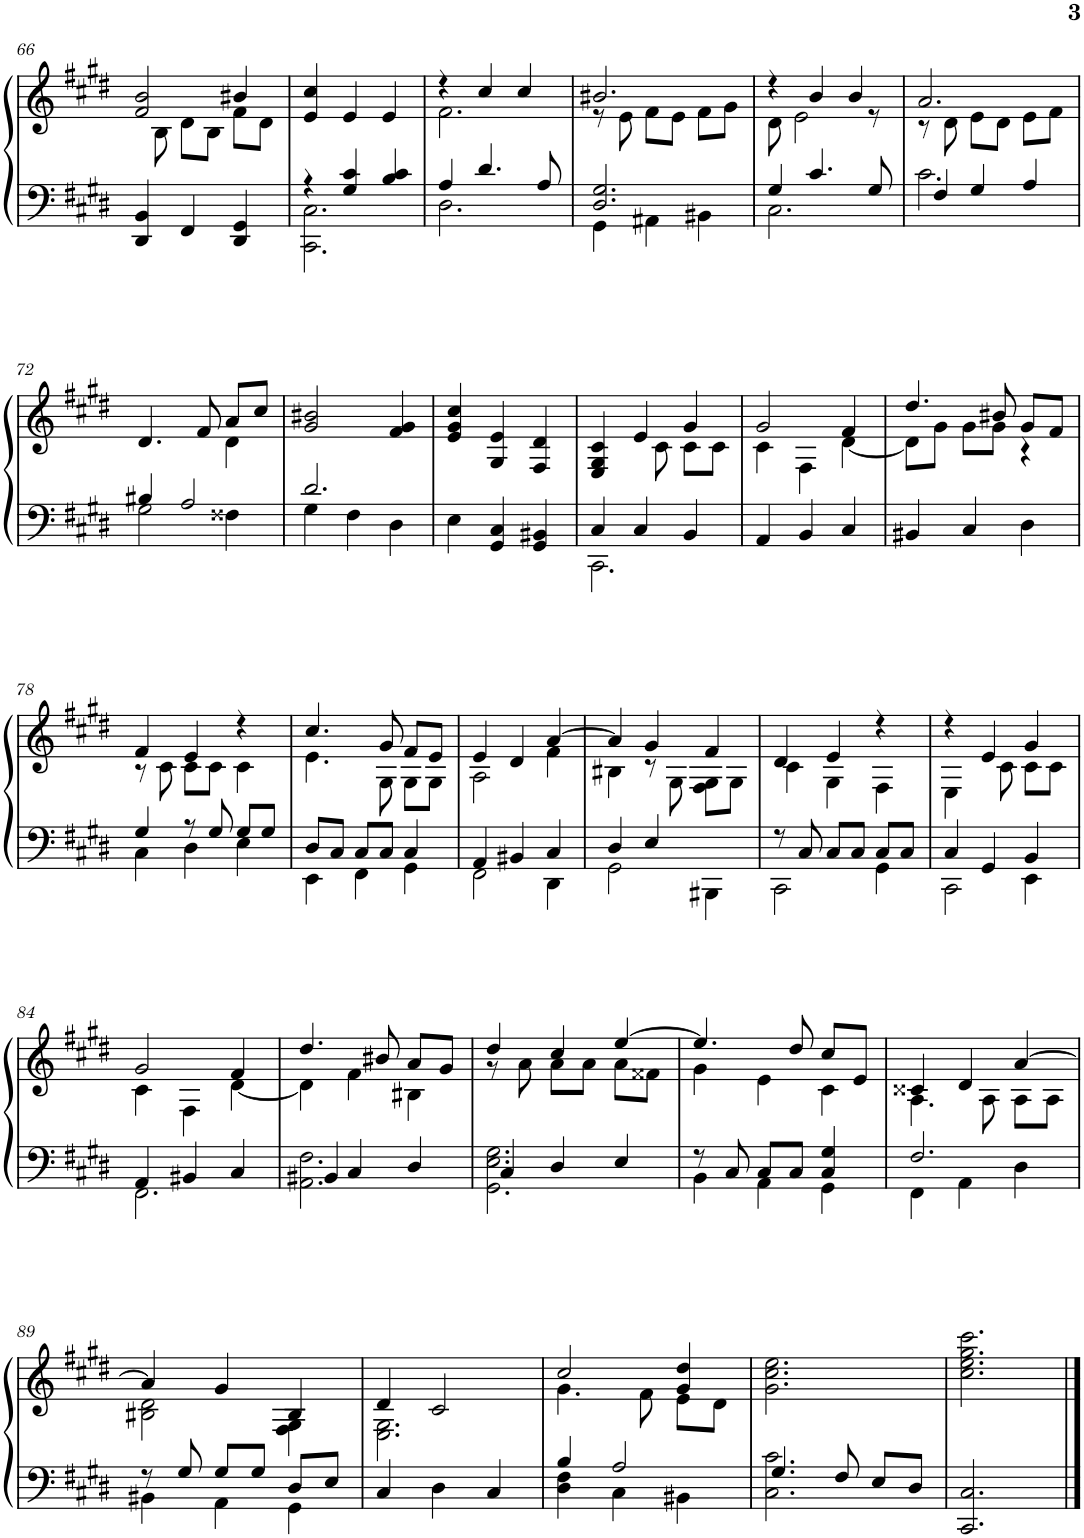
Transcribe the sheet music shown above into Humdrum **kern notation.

**kern	**kern
*part1	*part1
*staff2	*staff1
*I"Piano	*
*I'Pno.	*
!!LO:PB:g=z
*clefF4	*clefG2
*k[f#c#g#d#]	*k[f#c#g#d#]
*M3/4	*M3/4
=66	=66
*	*^
4DD#/ 4BB/	2f#/ 2b/	8ryy
.	.	8B\
4FF#/	.	8d#\L
.	.	8B\J
4DD#/ 4GG#/	4b#X/	8f#\L
.	.	8d#\J
*	*v	*v
=67	=67
*^	*
4r	2.CC#\ 2.C#\	4e/ 4cc#/
4G#/ 4c#/	.	4e/
4B/ 4c#/	.	4e/
=68	=68	=68
*	*	*^
4A/	2.D#\	4r	2.f#\
4.d#/	.	4cc#/	.
.	.	4cc#/	.
8A/	.	.	.
=69	=69	=69	=69
2.D#/ 2.G#/	4GG#\	2.b#X/	8r
.	.	.	8e\
.	4AA#X\	.	8f#\L
.	.	.	8e\J
.	4BB#X\	.	8f#\L
.	.	.	8g#\J
=70	=70	=70	=70
4G#/	2.C#\	4r	8d#\
.	.	.	2e\
4.c#/	.	4b/	.
.	.	4b/	.
8G#/	.	.	8r
=71	=71	=71	=71
4F#/	2.c#\	2.a/	8r
.	.	.	8d#\
4G#/	.	.	8e\L
.	.	.	8d#\J
4A/	.	.	8e\L
.	.	.	8f#\J
!!LO:LB:g=z	!!
=72	=72	=72	=72
4B#X/	2G#\	4.d#/	2ryy
2A/	.	.	.
.	.	8f#/	.
.	4F##X\	8a/L	4d#\
.	.	8cc#/J	.
*	*	*v	*v
=73	=73	=73
2.d#/	4G#\	2g#/ 2b#X/
.	4F#\	.
.	4D#\	4f#/ 4g#/
*v	*v	*
=74	=74
4E\	4e/ 4g#/ 4cc#/
4GG#/ 4C#/	4G#/ 4e/
4GG#/ 4BB#X/	4F#/ 4d#/
=75	=75
*^	*^
4C#/	2.CC#\	4E/ 4G#/ 4c#/	4.ryy
4C#/	.	4e/	.
.	.	.	8c#\
4BB/	.	4g#/	8c#\L
.	.	.	8c#\J
*v	*v	*	*
=76	=76	=76
4AA/	2g#/	4c#\
4BB/	.	4F#\
4C#/	4f#/	[4d#\
=77	=77	=77
4BB#X/	4.dd#/	8d#\L]
.	.	8g#\J
4C#/	.	8g#\L
.	8b#X/	8g#\J
4D#\	8g#/L	4r
.	8f#/J	.
!!LO:LB:g=z	!!
=78	=78	=78
*^	*	*
4G#/	4C#\	4f#/	8r
.	.	.	8c#\
8r	4D#\	4e/	8c#\L
8G#/	.	.	8c#\J
8G#/L	4E\	4r	4c#\
8G#/J	.	.	.
=79	=79	=79	=79
8D#/L	4EE\	4.cc#/	4.e\
8C#/J	.	.	.
8C#/L	4FF#\	.	.
8C#/J	.	8g#/	8G#\
4C#/	4GG#\	8f#/L	8G#\L
.	.	8e/J	8G#\J
=80	=80	=80	=80
4AA/	2FF#\	4e/	2A\
4BB#X/	.	4d#/	.
4C#/	4DD#\	[4a/	4f#\
=81	=81	=81	=81
4D#/	2GG#\	4a/]	4B#X\
4E/	.	4g#/	8r
.	.	.	8G#\
4ryy	4BBB#X\	4f#/	8F#\ 8G#\L
.	.	.	8G#\J
=82	=82	=82	=82
8r	2CC#\	4d#/	4c#\
8C#/	.	.	.
8C#/L	.	4e/	4G#\
8C#/J	.	.	.
8C#/L	4GG#\	4r	4F#\
8C#/J	.	.	.
=83	=83	=83	=83
4C#/	2CC#\	4r	4E\
4GG#/	.	4e/	8ryy
.	.	.	8c#\
4BB/	4EE\	4g#/	8c#\L
.	.	.	8c#\J
!!LO:LB:g=z	!!
=84	=84	=84	=84
4AA/	2.FF#\	2g#/	4c#\
4BB#X/	.	.	4F#\
4C#/	.	4f#/	[4d#\
=85	=85	=85	=85
4BB#X/	2.AA\ 2.F#\	4.dd#/	4d#\]
4C#/	.	.	4f#\
.	.	8b#X/	.
4D#/	.	8a/L	4B#X\
.	.	8g#/J	.
=86	=86	=86	=86
4C#/	2.GG#\ 2.E\ 2.G#\	4dd#/	8r
.	.	.	8a\
4D#/	.	4cc#/	8a\L
.	.	.	8a\J
4E/	.	[4ee/	8a\L
.	.	.	8f##X\J
=87	=87	=87	=87
8r	4BB\	4.ee/]	4g#\
8C#/	.	.	.
8C#/L	4AA\	.	4e\
8C#/J	.	8dd#/	.
4C#/ 4G#/	4GG#\	8cc#/L	4c#\
.	.	8e/J	.
=88	=88	=88	=88
2.F#/	4FF#\	4c##X/	4.A\
.	4AA\	4d#/	.
.	.	.	8A\
.	4D#\	[4a/	8A\L
.	.	.	8A\J
!!LO:LB:g=z	!!
=89	=89	=89	=89
8r	4BB#X\	4a/]	2B#X\ 2d#\
8G#/	.	.	.
8G#/L	4AA\	4g#/	.
8G#/J	.	.	.
8D#/L	4GG#\	4B#/	4F#\ 4G#\
8E/J	.	.	.
*v	*v	*	*
=90	=90	=90
4C#/	4d#/	2.E\ 2.G#\
4D#\	2c#/	.
4C#/	.	.
=91	=91	=91
*^	*	*
4B/	4D#\ 4F#\	2cc#/	4.g#\
2A/	4C#\	.	.
.	.	.	8f#\
.	4BB#X\	4g#/ 4dd#/	8e\L
.	.	.	8d#\J
*	*	*v	*v
=92	=92	=92
4.G#/	2.C#\ 2.c#\	2.g#\ 2.cc#\ 2.ee\
8F#/	.	.
8E/L	.	.
8D#/J	.	.
*v	*v	*
=93	=93
2.CC#/ 2.C#/	2.cc#\ 2.ee\ 2.gg#\ 2.ccc#\
==	==
*-	*-
